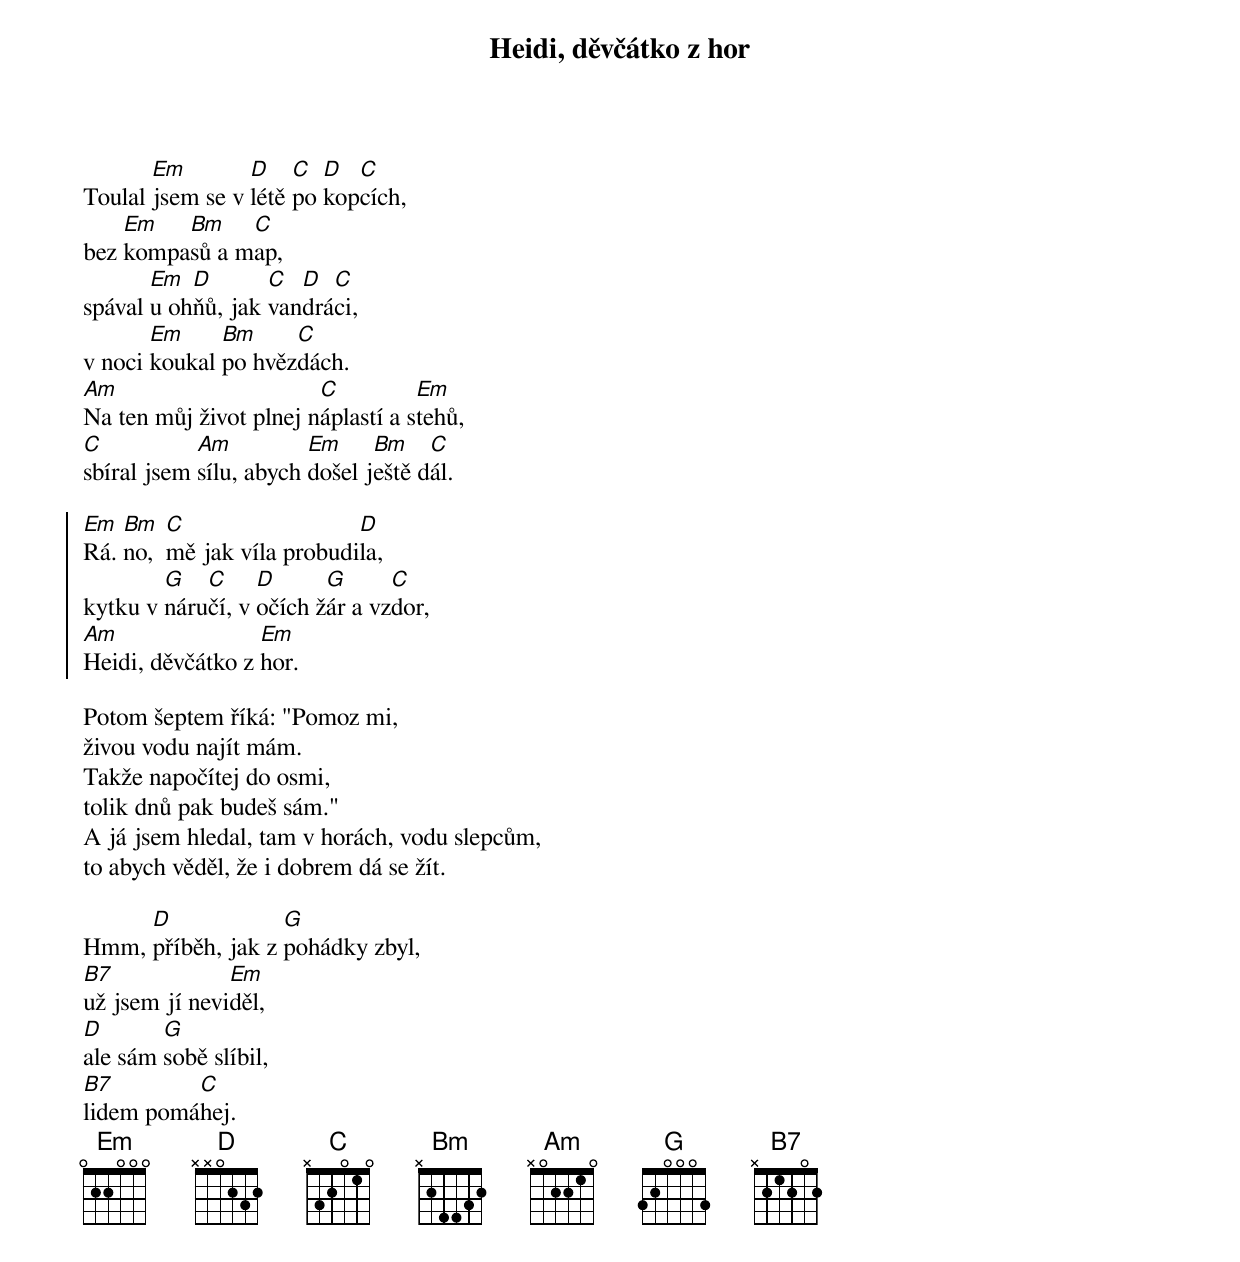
{title: Heidi, děvčátko z hor}
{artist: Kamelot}

Toulal [Em]jsem se v [D]létě [C]po [D]kop[C]cích,
bez [Em]kompa[Bm]sů a m[C]ap,
spával [Em]u oh[D]ňů, jak [C]van[D]drá[C]ci,
v noci [Em]koukal [Bm]po hvěz[C]dách.
[Am]Na ten můj život plnej n[C]áplastí a s[Em]tehů,
[C]sbíral jsem [Am]sílu, abych [Em]došel j[Bm]eště d[C]ál.

{soc}
[Em]Rá. [Bm]no,  [C]mě jak víla probudi[D]la,
kytku v [G]náru[C]čí, v [D]očích ž[G]ár a vz[C]dor,
[Am]Heidi, děvčátko z [Em]hor.
{eoc}

Potom šeptem říká: "Pomoz mi,
živou vodu najít mám.
Takže napočítej do osmi,
tolik dnů pak budeš sám."
A já jsem hledal, tam v horách, vodu slepcům,
to abych věděl, že i dobrem dá se žít.

Hmm, [D]příběh, jak z [G]pohádky zbyl,
[B7]už jsem jí nevi[Em]děl,
[D]ale sám [G]sobě slíbil,
[B7]lidem pomá[C]hej.
